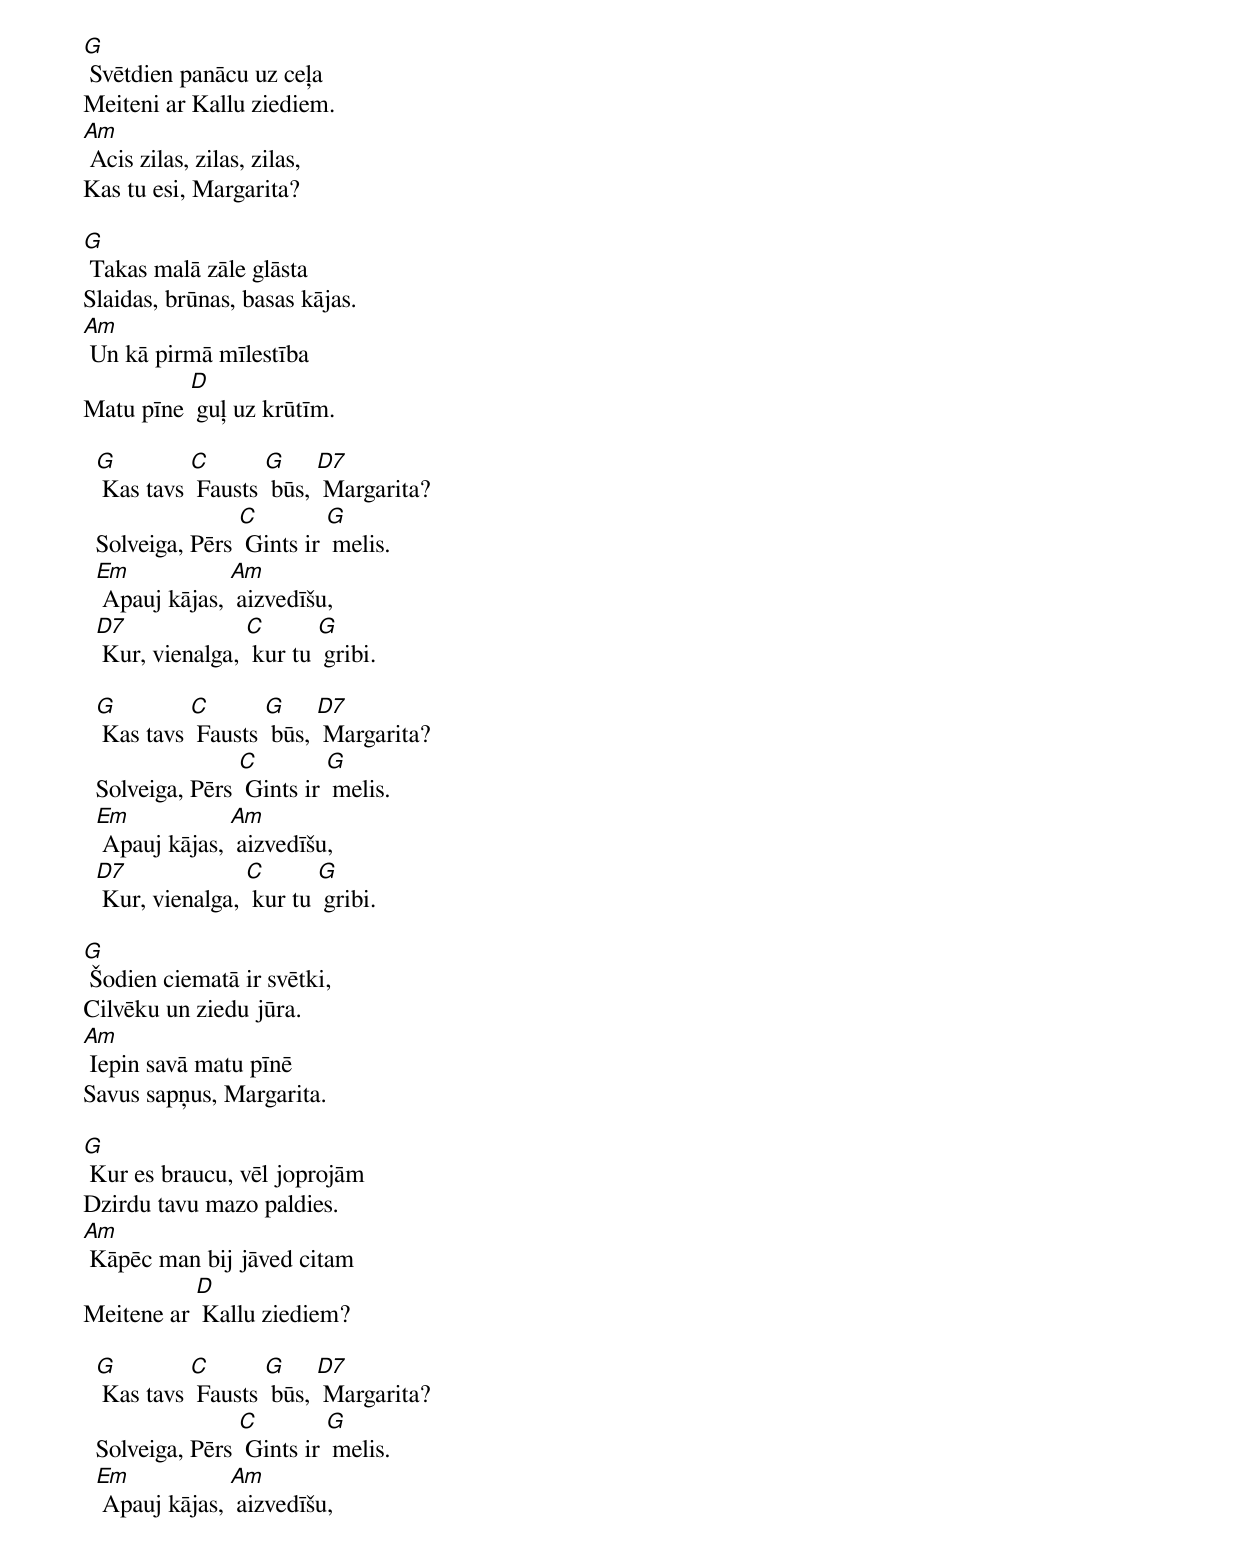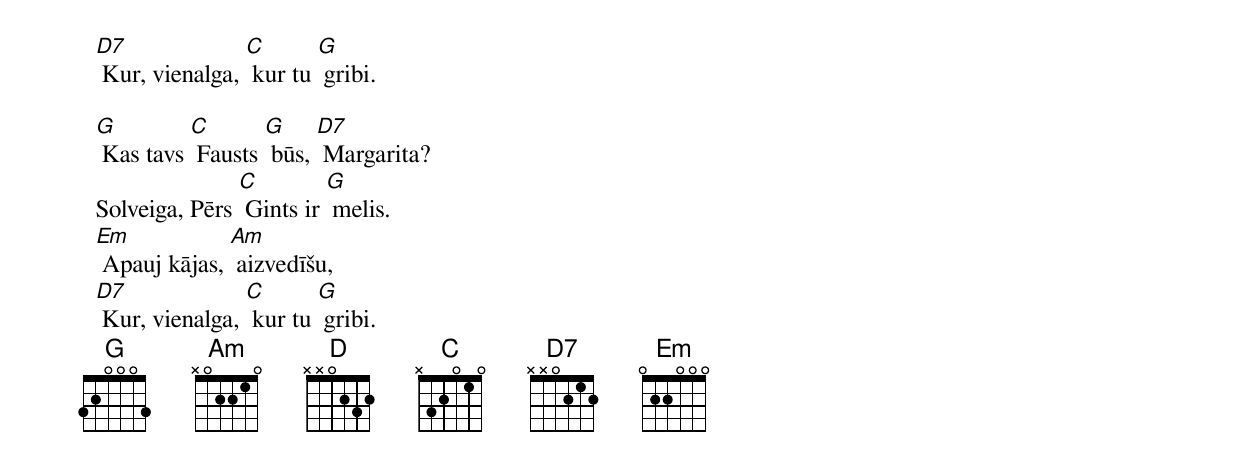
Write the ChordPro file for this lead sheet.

[G] Svētdien panācu uz ceļa
Meiteni ar Kallu ziediem.
[Am] Acis zilas, zilas, zilas,
Kas tu esi, Margarita?

[G] Takas malā zāle glāsta
Slaidas, brūnas, basas kājas.
[Am] Un kā pirmā mīlestība
Matu pīne [D] guļ uz krūtīm.

  [G] Kas tavs [C] Fausts [G] būs, [D7] Margarita?
  Solveiga, Pērs [C] Gints ir [G] melis.
  [Em] Apauj kājas, [Am] aizvedīšu,
  [D7] Kur, vienalga, [C] kur tu [G] gribi.

  [G] Kas tavs [C] Fausts [G] būs, [D7] Margarita?
  Solveiga, Pērs [C] Gints ir [G] melis.
  [Em] Apauj kājas, [Am] aizvedīšu,
  [D7] Kur, vienalga, [C] kur tu [G] gribi.

[G] Šodien ciematā ir svētki,
Cilvēku un ziedu jūra.
[Am] Iepin savā matu pīnē
Savus sapņus, Margarita.

[G] Kur es braucu, vēl joprojām
Dzirdu tavu mazo paldies.
[Am] Kāpēc man bij jāved citam
Meitene ar [D] Kallu ziediem?

  [G] Kas tavs [C] Fausts [G] būs, [D7] Margarita?
  Solveiga, Pērs [C] Gints ir [G] melis.
  [Em] Apauj kājas, [Am] aizvedīšu,
  [D7] Kur, vienalga, [C] kur tu [G] gribi.

  [G] Kas tavs [C] Fausts [G] būs, [D7] Margarita?
  Solveiga, Pērs [C] Gints ir [G] melis.
  [Em] Apauj kājas, [Am] aizvedīšu,
  [D7] Kur, vienalga, [C] kur tu [G] gribi.
